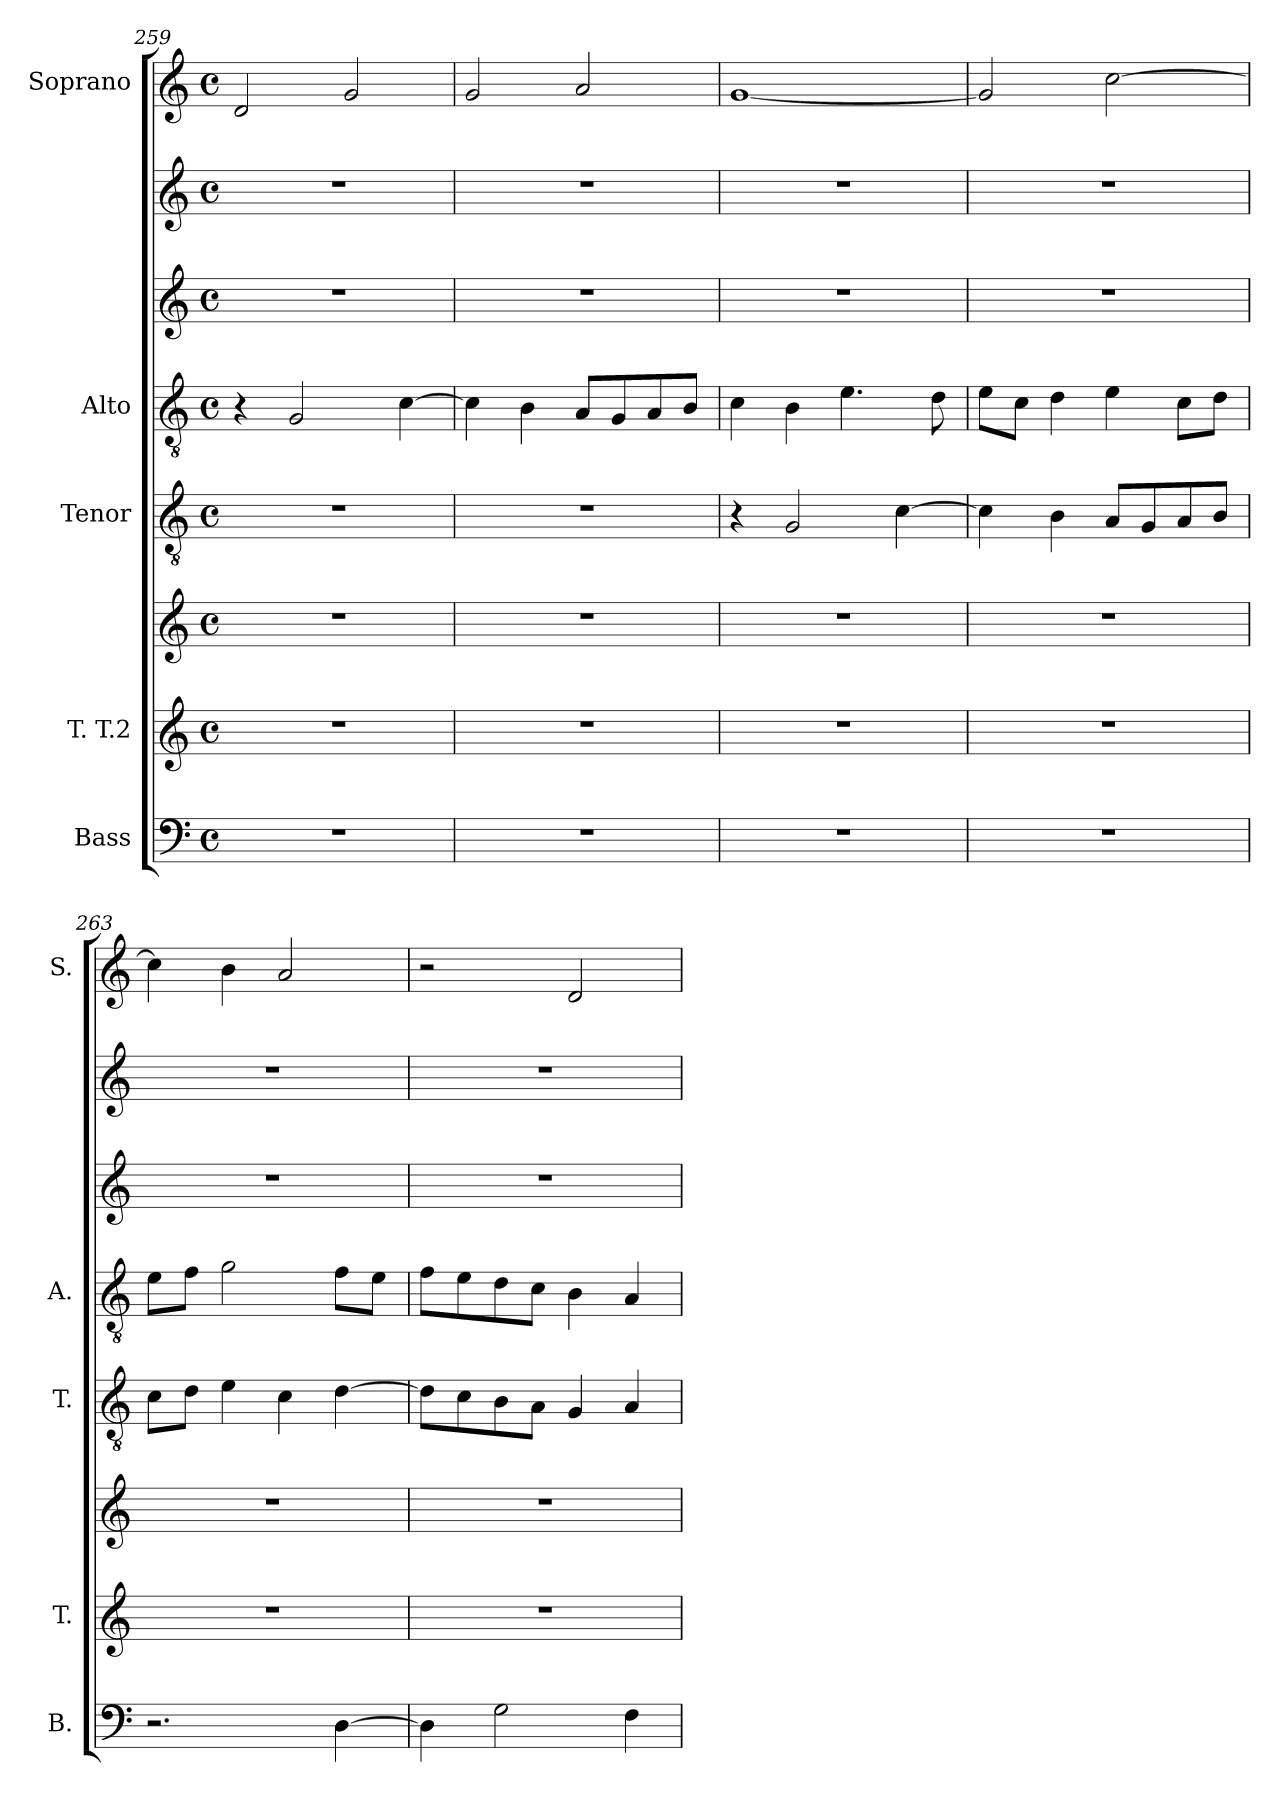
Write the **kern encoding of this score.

**kern	**kern	**kern	**kern	**kern	**kern	**kern	**kern
*part7	*part6	*part6	*part5	*part4	*part3	*part2	*part1
*staff8	*staff7	*staff6	*staff5	*staff4	*staff3	*staff2	*staff1
*I"Bass	*I"T. T.2	*	*I"Tenor	*I"Alto	*	*	*I"Soprano
*I'B.	*I'T.	*	*I'T.	*I'A.	*	*	*I'S.
!!LO:LB:g=z
*clefF4	*clefG2	*clefG2	*clefGv2	*clefGv2	*clefG2	*clefG2	*clefG2
*k[]	*k[]	*k[]	*k[]	*k[]	*k[]	*k[]	*k[]
*C:	*C:	*C:	*C:	*C:	*C:	*C:	*C:
*M4/4	*M4/4	*M4/4	*M4/4	*M4/4	*M4/4	*M4/4	*M4/4
*met(c)	*met(c)	*met(c)	*met(c)	*met(c)	*met(c)	*met(c)	*met(c)
=259	=259	=259	=259	=259	=259	=259	=259
1r	1r	1r	1r	4r	1r	1r	2d/
.	.	.	.	2G/	.	.	.
.	.	.	.	.	.	.	2g/
.	.	.	.	[>4c\	.	.	.
=260	=260	=260	=260	=260	=260	=260	=260
1r	1r	1r	1r	4c\]	1r	1r	2g/
.	.	.	.	4B\	.	.	.
.	.	.	.	8A/L	.	.	2a/
.	.	.	.	8G/	.	.	.
.	.	.	.	8A/	.	.	.
.	.	.	.	8B/J	.	.	.
=261	=261	=261	=261	=261	=261	=261	=261
1r	1r	1r	4r	4c\	1r	1r	[<1g
.	.	.	2G/	4B\	.	.	.
.	.	.	.	4.e\	.	.	.
.	.	.	[>4c\	.	.	.	.
.	.	.	.	8d\	.	.	.
=262	=262	=262	=262	=262	=262	=262	=262
1r	1r	1r	4c\]	8e\L	1r	1r	2g/]
.	.	.	.	8c\J	.	.	.
.	.	.	4B\	4d\	.	.	.
.	.	.	8A/L	4e\	.	.	[>2cc\
.	.	.	8G/	.	.	.	.
.	.	.	8A/	8c\L	.	.	.
.	.	.	8B/J	8d\J	.	.	.
=263	=263	=263	=263	=263	=263	=263	=263
2.r	1r	1r	8c\L	8e\L	1r	1r	4cc\]
.	.	.	8d\J	8f\J	.	.	.
.	.	.	4e\	2g\	.	.	4b\
.	.	.	4c\	.	.	.	2a/
[<4D\	.	.	[<4d\	8f\L	.	.	.
.	.	.	.	8e\J	.	.	.
!!LO:PB:g=z
=264	=264	=264	=264	=264	=264	=264	=264
4D\]	1r	1r	8d\L]	8f\L	1r	1r	2r
.	.	.	8c\	8e\	.	.	.
2G\	.	.	8B\	8d\	.	.	.
.	.	.	8A\J	8c\J	.	.	.
.	.	.	4G/	4B\	.	.	2d/
4F\	.	.	4A/	4A/	.	.	.
=	=	=	=	=	=	=	=
*-	*-	*-	*-	*-	*-	*-	*-
